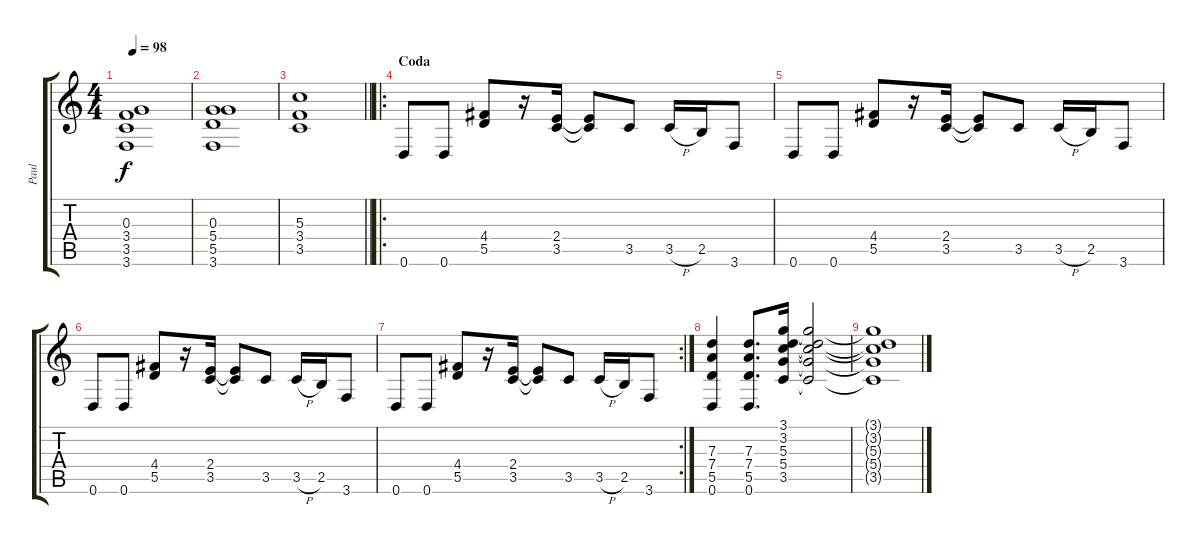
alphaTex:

\track ("Paul" "Paul") {instrument overdrivenguitar}
\staff {score tabs}
\tuning (E4 B3 G3 D3 A2 D2) {hide}
\ts (4 4)
\tempo 98
\clef g2
\ks c
(0.3 3.4 3.5 3.6).1{dy f} |
(0.3 5.4 5.5 3.6).1 |
\barLineRight lightlight
(5.3 3.4 3.5).1 |
\ro
\section ("" "Coda")
0.6.8 0.6.8 (4.4 5.5).8 r.16 (2.4 3.5).16 (2.4{t} 3.5{t}).8 3.5.8 3.5{h}.16 2.5.16 3.6.8 |
0.6.8 0.6.8 (4.4 5.5).8 r.16 (2.4 3.5).16 (2.4{t} 3.5{t}).8 3.5.8 3.5{h}.16 2.5.16 3.6.8 |
0.6.8 0.6.8 (4.4 5.5).8 r.16 (2.4 3.5).16 (2.4{t} 3.5{t}).8 3.5.8 3.5{h}.16 2.5.16 3.6.8 |
\rc 2
0.6.8 0.6.8 (4.4 5.5).8 r.16 (2.4 3.5).16 (2.4{t} 3.5{t}).8 3.5.8 3.5{h}.16 2.5.16 3.6.8 |
(7.3 7.4 5.5 0.6).4 (7.3 7.4 5.5 0.6).8{d} (3.1 3.2 5.3 5.4 3.5).16 (3.1{t} 3.2{t} 5.3{t} 5.4{t} 3.5{t}).2 |
(3.1{t} 3.2{t} 5.3{t} 5.4{t} 3.5{t}).1
